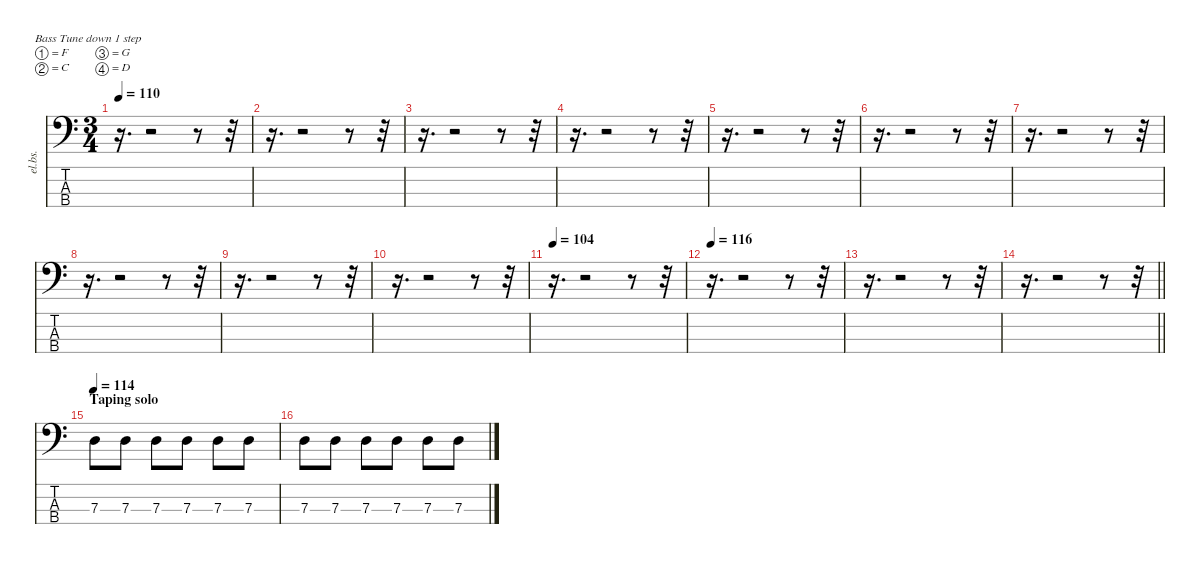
\defaultSystemsLayout 4
\hideDynamics
\bracketExtendMode nobrackets
\otherSystemsTrackNameOrientation horizontal
\track ("Bass" "el.bs.") {instrument electricbassfinger}
\staff {score tabs}
\tuning (F2 C2 G1 D1)
\ts (3 4)
\tempo 110
\clef f4
\ks c
r.16{d dy f} r.2 r.8 r.32 |
r.16{d} r.2 r.8 r.32 |
r.16{d} r.2 r.8 r.32 |
r.16{d} r.2 r.8 r.32 |
r.16{d} r.2 r.8 r.32 |
r.16{d} r.2 r.8 r.32 |
r.16{d} r.2 r.8 r.32 |
r.16{d} r.2 r.8 r.32 |
r.16{d} r.2 r.8 r.32 |
r.16{d} r.2 r.8 r.32 |
\tempo 104
r.16{d} r.2 r.8 r.32 |
\tempo 116
r.16{d} r.2 r.8 r.32 |
r.16{d} r.2 r.8 r.32 |
\barLineRight lightlight
r.16{d} r.2 r.8 r.32 |
\section ("" "Taping solo")
\tempo 114
7.3.8 7.3.8 7.3.8 7.3.8 7.3.8 7.3.8 |
7.3.8 7.3.8 7.3.8 7.3.8 7.3.8 7.3.8
